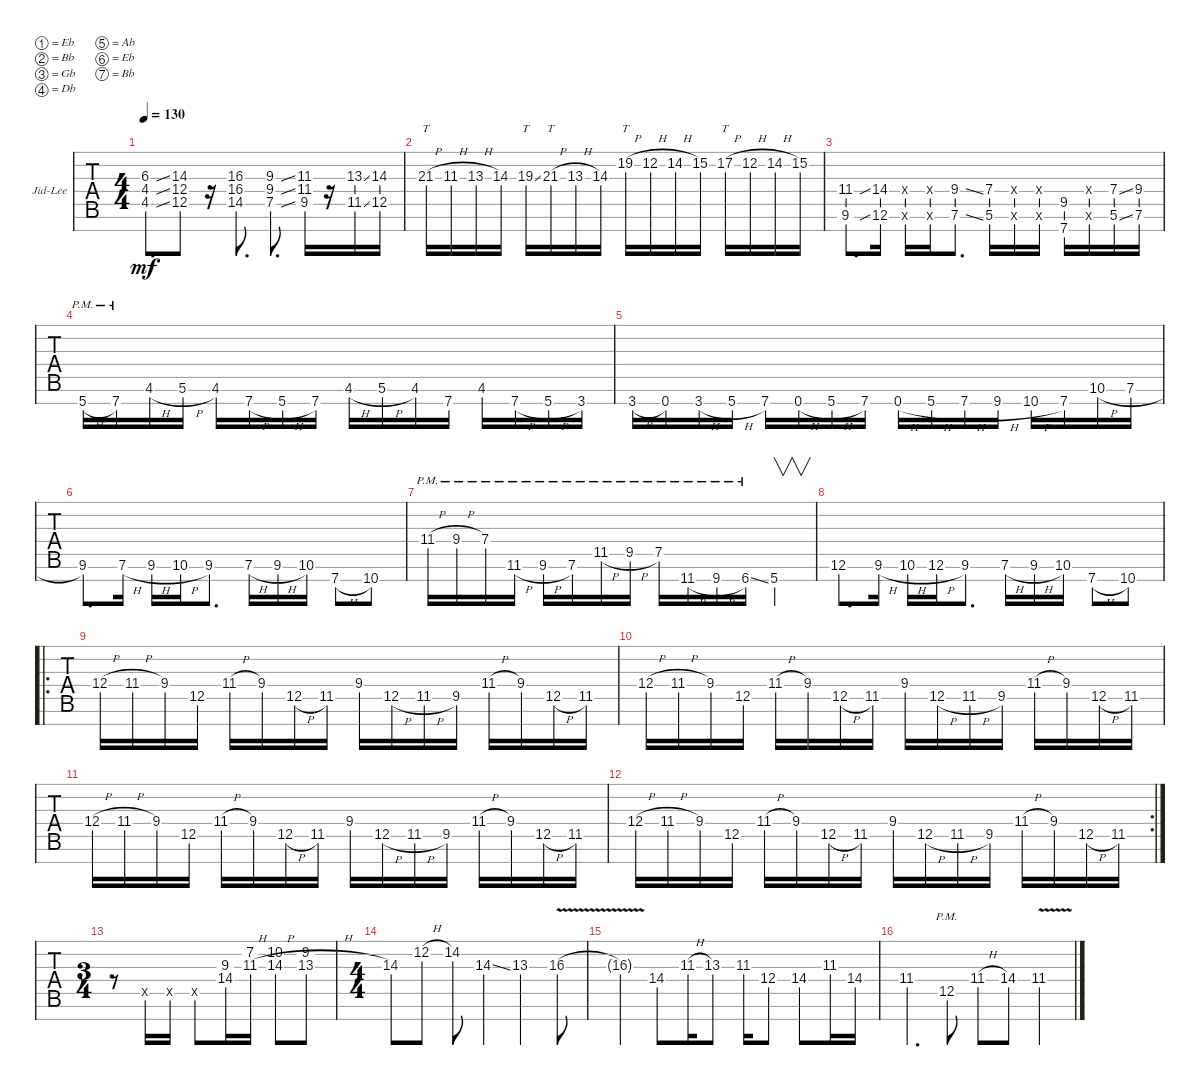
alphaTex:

\defaultSystemsLayout 4
\bracketExtendMode groupsimilarinstruments
\firstSystemTrackNameOrientation horizontal
\otherSystemsTrackNameOrientation horizontal
\track ("Jid-Lee" "Jid-Lee") {instrument distortionguitar}
\staff {tabs}
\tuning (Eb4 Bb3 Gb3 Db3 Ab2 Eb2 Bb1)
\ts (4 4)
\tempo 130
\clef g2
\ks c
(6.3{ss} 4.5{ss} 4.4{ss}).8{d dy mf} (14.3 12.5 12.4).8 r.16 (16.3 16.4 14.5).8{d} (9.3{ss} 9.4{ss} 7.5{ss}).8{d} (11.3 11.4 9.5).16 r.16 (13.3{ss} 11.5{ss}).16 (14.3 12.5).16 |
21.3{h}.16{tt} 11.3{h}.16 13.3{h}.16 14.3.16 19.3{ss}.16{tt} 21.3{h}.16{tt} 13.3{h}.16 14.3.16 19.2{h}.16{tt} 12.2{h}.16 14.2{h}.16 15.2.16 17.2{h}.16{tt} 12.2{h}.16 14.2{h}.16 15.2.16 |
(9.6{ss} 11.4{ss}).8{d} (12.6 14.4).16 (0.6{x} 0.4{x}).16 (0.6{x} 0.4{x}).16 (7.6{ss} 9.4{ss}).8{d} (5.6 7.4).16 (0.6{x} 0.4{x}).16 (0.6{x} 0.4{x}).16 (7.7 9.5).16 (0.6{x} 0.4{x}).16 (5.6{ss} 7.4{ss}).16 (7.6 9.4).16 |
5.7{h pm}.16 7.7{pm}.16 4.6{h}.16 5.6{h}.16 4.6.16 7.7{h}.16 5.7{h}.16 7.7.16 4.6{h}.16 5.6{h}.16 4.6.16 7.7.16 4.6.16 7.7{h}.16 5.7{h}.16 3.7.16 |
3.7{h}.16 0.7.16 3.7{h}.16 5.7{h}.16 7.7.16 0.7{h}.16 5.7{h}.16 7.7.16 0.7{h}.16 5.7{h}.16 7.7{h}.16 9.7{h}.16 10.7{h}.16 7.7.16 10.6{h}.16 7.6{h}.16 |
9.6.8{d} 7.6{h}.16 9.6{h}.16 10.6{h}.16 9.6.8{d} 7.6{h}.16 9.6{h}.16 10.6.16 7.7{h}.8 10.7.8 |
11.4{h pm}.16 9.4{h pm}.16 7.4{pm}.16 11.6{h pm}.16 9.6{h pm}.16 7.6{pm}.16 11.5{h pm}.16 9.5{h pm}.16 7.5{pm}.16 11.7{h pm}.16 9.7{h pm}.16 6.7{ss pm}.16 5.7.4{v} |
12.6.8{d} 9.6{h}.16 10.6{h}.16 12.6{h}.16 9.6.8{d} 7.6{h}.16 9.6{h}.16 10.6.16 7.7{h}.8 10.7.8 |
\ro
12.4{h}.16 11.4{h}.16 9.4.16 12.5.16 11.4{h}.16 9.4.16 12.5{h}.16 11.5.16 9.4.16 12.5{h}.16 11.5{h}.16 9.5.16 11.4{h}.16 9.4.16 12.5{h}.16 11.5.16 |
12.4{h}.16 11.4{h}.16 9.4.16 12.5.16 11.4{h}.16 9.4.16 12.5{h}.16 11.5.16 9.4.16 12.5{h}.16 11.5{h}.16 9.5.16 11.4{h}.16 9.4.16 12.5{h}.16 11.5.16 |
12.4{h}.16 11.4{h}.16 9.4.16 12.5.16 11.4{h}.16 9.4.16 12.5{h}.16 11.5.16 9.4.16 12.5{h}.16 11.5{h}.16 9.5.16 11.4{h}.16 9.4.16 12.5{h}.16 11.5.16 |
\rc 2
12.4{h}.16 11.4{h}.16 9.4.16 12.5.16 11.4{h}.16 9.4.16 12.5{h}.16 11.5.16 9.4.16 12.5{h}.16 11.5{h}.16 9.5.16 11.4{h}.16 9.4.16 12.5{h}.16 11.5.16 |
\ts (3 4)
r.8 0.5{x}.16 0.5{x}.16 0.5{st x}.8 (9.3 14.4).16 (11.3{h} 7.2).16 (14.3{h} 10.2).8 (13.3{h} 9.2).8 |
\ts (4 4)
14.3.8 12.2{h}.8 14.2.8 14.3{ss}.4 13.3.4 16.3{v}.8 |
16.3{v t}.4 14.4.8 11.3{h}.16 13.3.8 11.3.16 12.4.8 14.4.8 11.3.16 14.4.16 |
11.4.4{d} 12.5{pm}.8 11.4{h}.8 14.4.8 11.4{v}.4
